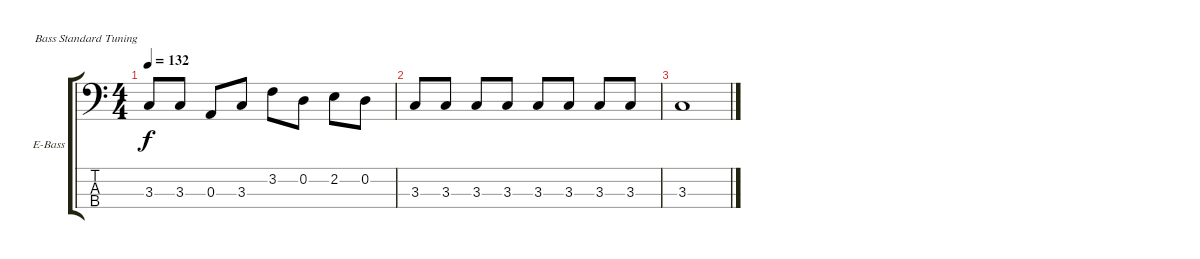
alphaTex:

\bracketExtendMode groupsimilarinstruments
\firstSystemTrackNameOrientation horizontal
\otherSystemsTrackNameOrientation horizontal
\track ("Bass" "E-Bass") {instrument electricbasspick}
\staff {score tabs}
\tuning (G2 D2 A1 E1)
\ts (4 4)
\tempo 132
\clef f4
\ks c
3.3.8{dy f} 3.3.8 0.3.8 3.3.8 3.2.8 0.2.8 2.2.8 0.2.8 |
3.3.8 3.3.8 3.3.8 3.3.8 3.3.8 3.3.8 3.3.8 3.3.8 |
3.3.1
